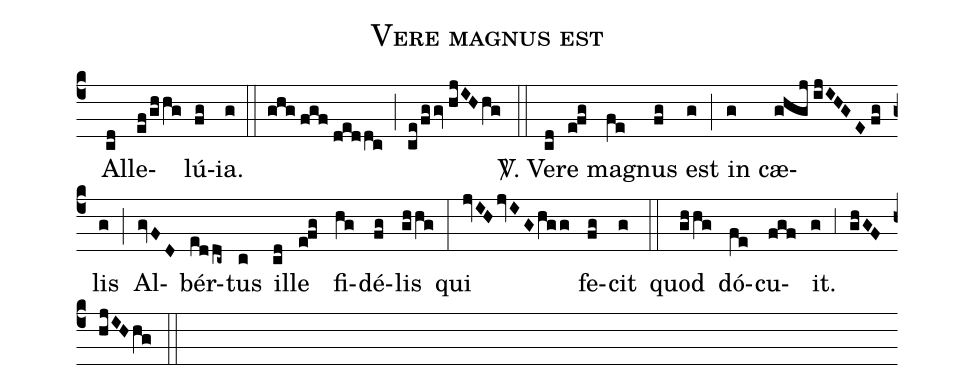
name:Vere magnus est;
mode:VIII;
office-part:Alleluia;
%%
(c4) () Al(cd)le(ef/ghhg)lú(fg)ia.(g) (::) (ghg//fgf//deddc) (;) (ce/fggv//hjIH/hg) (::) <sp>V/</sp>. Ve(cd)re(e!fg) ma(fe)gnus(fg) est(g) (;) in(g) cæ(ghgj//ijIHGE//fg)lis(g) (;) Al(gvFD)bér(eddc~)tus(c) il(cd)le(e!fg) fi(hg)dé(fg)lis(ghhg) (:) qui(jvIH/jvIG/hgg) fe(fg)cit(g) (::) quod(ghhg) dó(fe)cu(fgf)it.(g) (;3) (ghGF//hjIHhg) (::)
